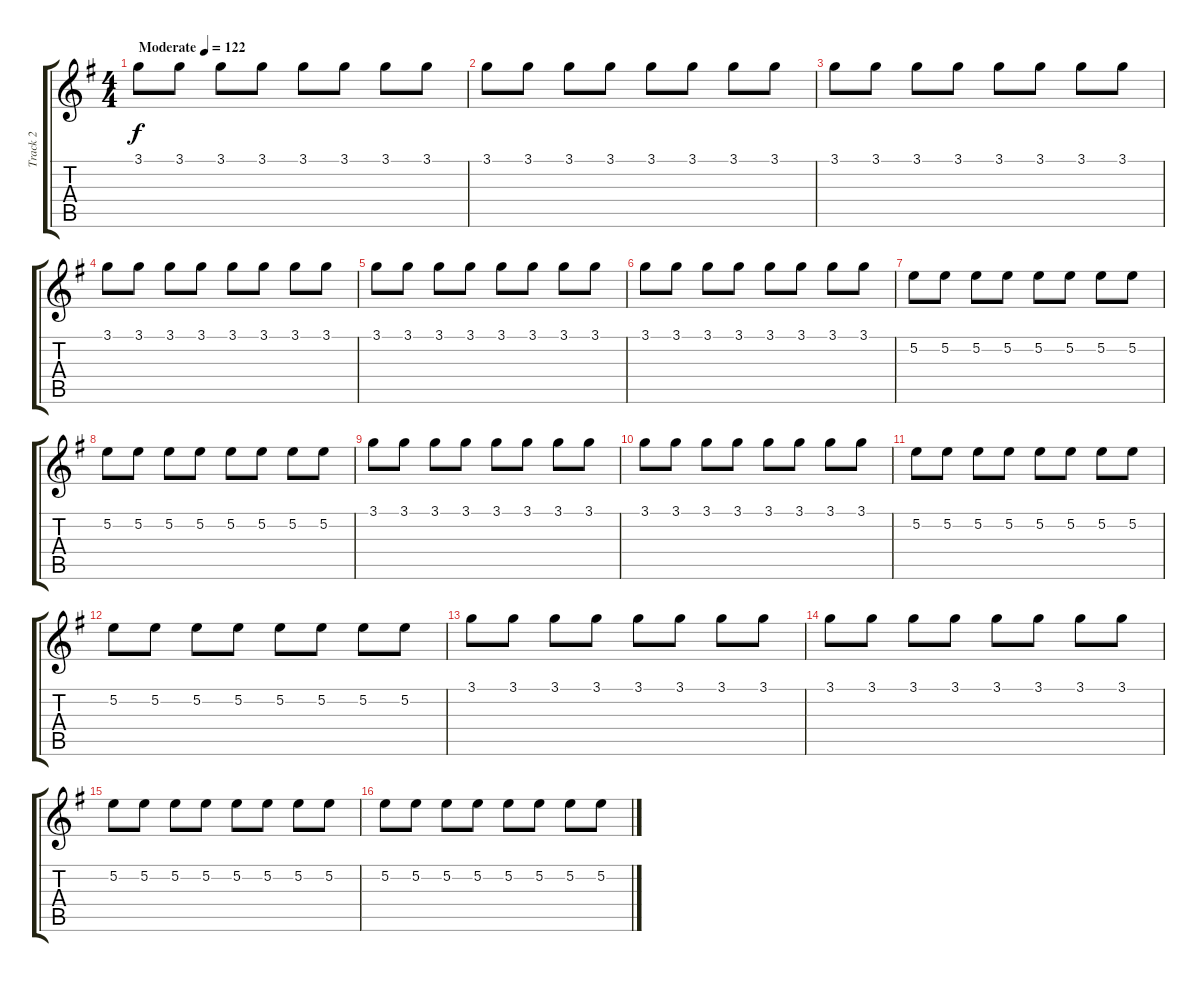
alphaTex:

\track ("Track 2" "Track 2") {instrument overdrivenguitar}
\staff {score tabs}
\tuning (E4 B3 G3 D3 A2 E2) {hide}
\ts (4 4)
\tempo (122 "Moderate")
\clef g2
\ks g
3.1.8{dy f instrument overdrivenguitar} 3.1.8 3.1.8 3.1.8 3.1.8 3.1.8 3.1.8 3.1.8 |
3.1.8 3.1.8 3.1.8 3.1.8 3.1.8 3.1.8 3.1.8 3.1.8 |
3.1.8 3.1.8 3.1.8 3.1.8 3.1.8 3.1.8 3.1.8 3.1.8 |
3.1.8 3.1.8 3.1.8 3.1.8 3.1.8 3.1.8 3.1.8 3.1.8 |
3.1.8 3.1.8 3.1.8 3.1.8 3.1.8 3.1.8 3.1.8 3.1.8 |
3.1.8 3.1.8 3.1.8 3.1.8 3.1.8 3.1.8 3.1.8 3.1.8 |
5.2.8 5.2.8 5.2.8 5.2.8 5.2.8 5.2.8 5.2.8 5.2.8 |
5.2.8 5.2.8 5.2.8 5.2.8 5.2.8 5.2.8 5.2.8 5.2.8 |
3.1.8 3.1.8 3.1.8 3.1.8 3.1.8 3.1.8 3.1.8 3.1.8 |
3.1.8 3.1.8 3.1.8 3.1.8 3.1.8 3.1.8 3.1.8 3.1.8 |
5.2.8 5.2.8 5.2.8 5.2.8 5.2.8 5.2.8 5.2.8 5.2.8 |
5.2.8 5.2.8 5.2.8 5.2.8 5.2.8 5.2.8 5.2.8 5.2.8 |
3.1.8 3.1.8 3.1.8 3.1.8 3.1.8 3.1.8 3.1.8 3.1.8 |
3.1.8 3.1.8 3.1.8 3.1.8 3.1.8 3.1.8 3.1.8 3.1.8 |
5.2.8 5.2.8 5.2.8 5.2.8 5.2.8 5.2.8 5.2.8 5.2.8 |
5.2.8 5.2.8 5.2.8 5.2.8 5.2.8 5.2.8 5.2.8 5.2.8
